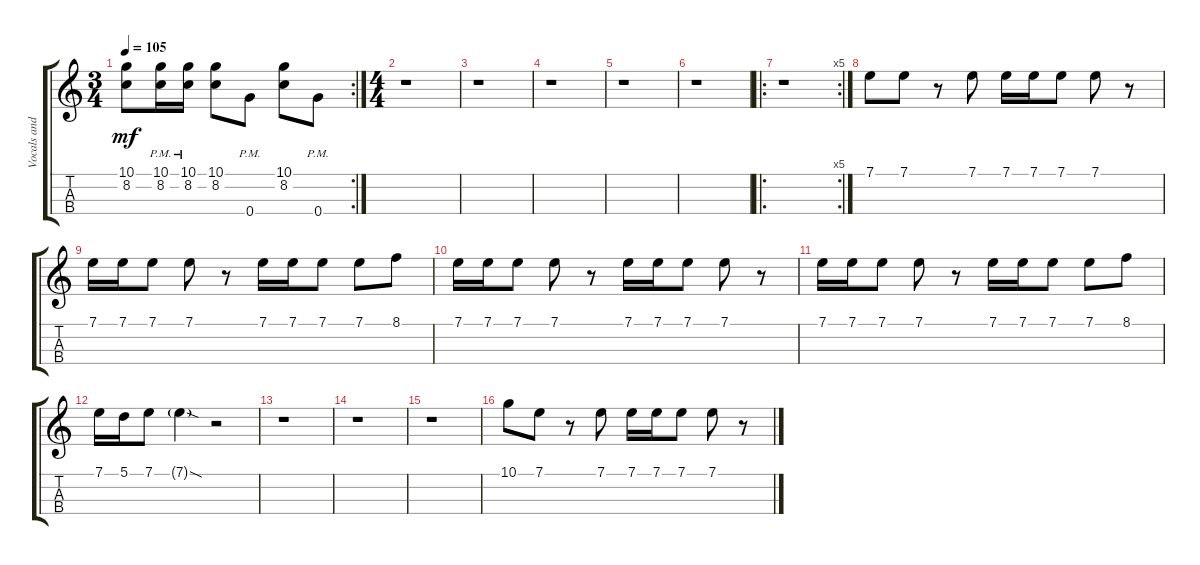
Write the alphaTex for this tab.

\track ("Vocals and Guit3" "Vocals and") {instrument shamisen}
\staff {score tabs}
\tuning (A4 E4 C4 G4) {hide}
\rc 2
\ts (3 4)
\tempo 105
\clef g2
\ks c
(10.1 8.2).8{dy mf} (10.1{pm} 8.2{pm}).16 (10.1{pm} 8.2{pm}).16 (10.1 8.2).8 0.4{pm}.8 (10.1 8.2).8 0.4{pm}.8 |
\ts (4 4)
r.1 |
r.1 |
r.1 |
r.1 |
r.1 |
\ro
\rc 5
r.1 |
7.1.8 7.1.8 r.8 7.1.8 7.1.16 7.1.16 7.1.8 7.1.8 r.8 |
7.1.16 7.1.16 7.1.8 7.1.8 r.8 7.1.16 7.1.16 7.1.8 7.1.8 8.1.8 |
7.1.16 7.1.16 7.1.8 7.1.8 r.8 7.1.16 7.1.16 7.1.8 7.1.8 r.8 |
7.1.16 7.1.16 7.1.8 7.1.8 r.8 7.1.16 7.1.16 7.1.8 7.1.8 8.1.8 |
7.1.16 5.1.16 7.1.8 7.1{sod g}.4 r.2 |
r.1 |
r.1 |
r.1 |
10.1.8 7.1.8 r.8 7.1.8 7.1.16 7.1.16 7.1.8 7.1.8 r.8
